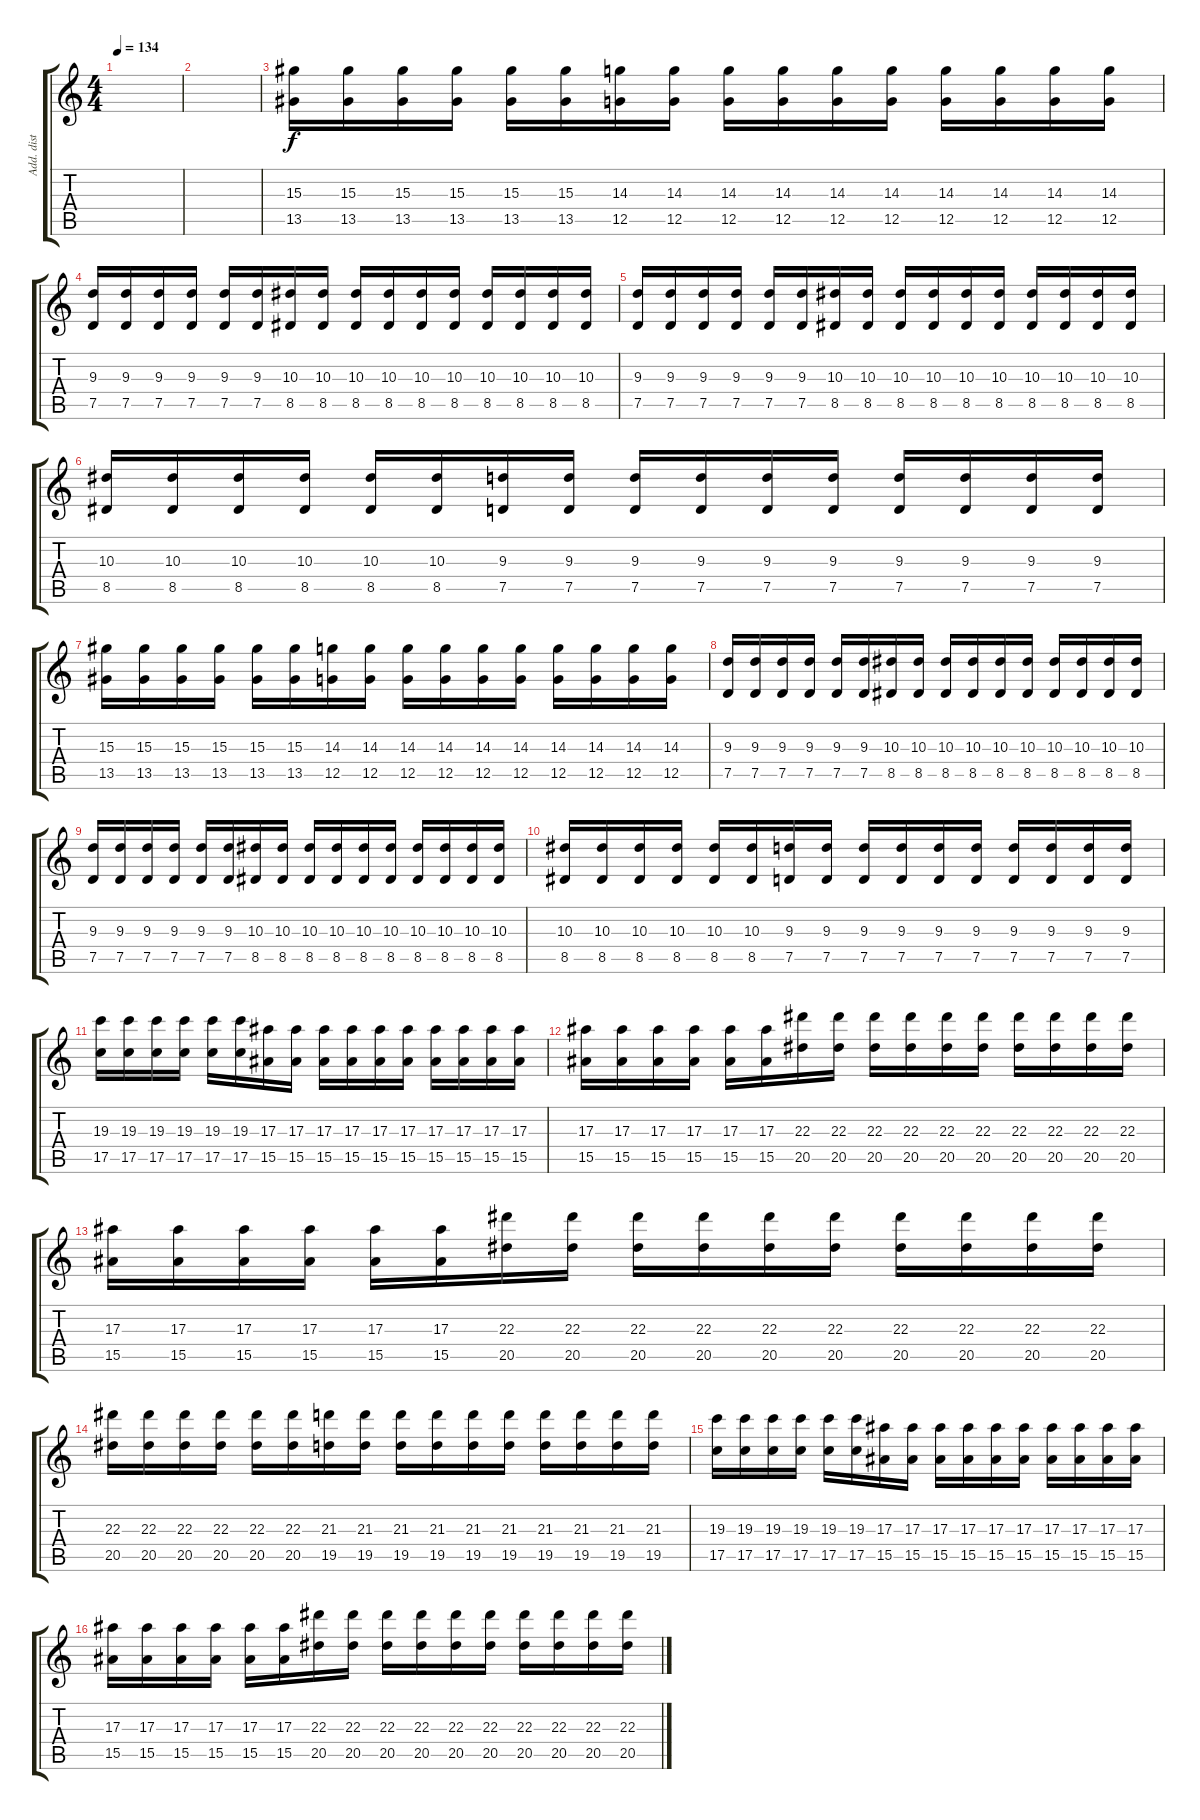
\track ("Add. dist guitar" "Add. dist ") {instrument overdrivenguitar}
\staff {score tabs}
\tuning (D4 A3 F3 C3 G2 C2) {hide}
\ts (4 4)
\tempo 134
\clef g2
\ks c
|
|
(15.3 13.5).16 (15.3 13.5).16 (15.3 13.5).16 (15.3 13.5).16 (15.3 13.5).16 (15.3 13.5).16 (14.3 12.5).16 (14.3 12.5).16 (14.3 12.5).16 (14.3 12.5).16 (14.3 12.5).16 (14.3 12.5).16 (14.3 12.5).16 (14.3 12.5).16 (14.3 12.5).16 (14.3 12.5).16 |
(9.3 7.5).16 (9.3 7.5).16 (9.3 7.5).16 (9.3 7.5).16 (9.3 7.5).16 (9.3 7.5).16 (10.3 8.5).16 (10.3 8.5).16 (10.3 8.5).16 (10.3 8.5).16 (10.3 8.5).16 (10.3 8.5).16 (10.3 8.5).16 (10.3 8.5).16 (10.3 8.5).16 (10.3 8.5).16 |
(9.3 7.5).16 (9.3 7.5).16 (9.3 7.5).16 (9.3 7.5).16 (9.3 7.5).16 (9.3 7.5).16 (10.3 8.5).16 (10.3 8.5).16 (10.3 8.5).16 (10.3 8.5).16 (10.3 8.5).16 (10.3 8.5).16 (10.3 8.5).16 (10.3 8.5).16 (10.3 8.5).16 (10.3 8.5).16 |
(10.3 8.5).16 (10.3 8.5).16 (10.3 8.5).16 (10.3 8.5).16 (10.3 8.5).16 (10.3 8.5).16 (9.3 7.5).16 (9.3 7.5).16 (9.3 7.5).16 (9.3 7.5).16 (9.3 7.5).16 (9.3 7.5).16 (9.3 7.5).16 (9.3 7.5).16 (9.3 7.5).16 (9.3 7.5).16 |
(15.3 13.5).16 (15.3 13.5).16 (15.3 13.5).16 (15.3 13.5).16 (15.3 13.5).16 (15.3 13.5).16 (14.3 12.5).16 (14.3 12.5).16 (14.3 12.5).16 (14.3 12.5).16 (14.3 12.5).16 (14.3 12.5).16 (14.3 12.5).16 (14.3 12.5).16 (14.3 12.5).16 (14.3 12.5).16 |
(9.3 7.5).16 (9.3 7.5).16 (9.3 7.5).16 (9.3 7.5).16 (9.3 7.5).16 (9.3 7.5).16 (10.3 8.5).16 (10.3 8.5).16 (10.3 8.5).16 (10.3 8.5).16 (10.3 8.5).16 (10.3 8.5).16 (10.3 8.5).16 (10.3 8.5).16 (10.3 8.5).16 (10.3 8.5).16 |
(9.3 7.5).16 (9.3 7.5).16 (9.3 7.5).16 (9.3 7.5).16 (9.3 7.5).16 (9.3 7.5).16 (10.3 8.5).16 (10.3 8.5).16 (10.3 8.5).16 (10.3 8.5).16 (10.3 8.5).16 (10.3 8.5).16 (10.3 8.5).16 (10.3 8.5).16 (10.3 8.5).16 (10.3 8.5).16 |
(10.3 8.5).16 (10.3 8.5).16 (10.3 8.5).16 (10.3 8.5).16 (10.3 8.5).16 (10.3 8.5).16 (9.3 7.5).16 (9.3 7.5).16 (9.3 7.5).16 (9.3 7.5).16 (9.3 7.5).16 (9.3 7.5).16 (9.3 7.5).16 (9.3 7.5).16 (9.3 7.5).16 (9.3 7.5).16 |
(19.3 17.5).16 (19.3 17.5).16 (19.3 17.5).16 (19.3 17.5).16 (19.3 17.5).16 (19.3 17.5).16 (17.3 15.5).16 (17.3 15.5).16 (17.3 15.5).16 (17.3 15.5).16 (17.3 15.5).16 (17.3 15.5).16 (17.3 15.5).16 (17.3 15.5).16 (17.3 15.5).16 (17.3 15.5).16 |
(17.3 15.5).16 (17.3 15.5).16 (17.3 15.5).16 (17.3 15.5).16 (17.3 15.5).16 (17.3 15.5).16 (22.3 20.5).16 (22.3 20.5).16 (22.3 20.5).16 (22.3 20.5).16 (22.3 20.5).16 (22.3 20.5).16 (22.3 20.5).16 (22.3 20.5).16 (22.3 20.5).16 (22.3 20.5).16 |
(17.3 15.5).16 (17.3 15.5).16 (17.3 15.5).16 (17.3 15.5).16 (17.3 15.5).16 (17.3 15.5).16 (22.3 20.5).16 (22.3 20.5).16 (22.3 20.5).16 (22.3 20.5).16 (22.3 20.5).16 (22.3 20.5).16 (22.3 20.5).16 (22.3 20.5).16 (22.3 20.5).16 (22.3 20.5).16 |
(22.3 20.5).16 (22.3 20.5).16 (22.3 20.5).16 (22.3 20.5).16 (22.3 20.5).16 (22.3 20.5).16 (21.3 19.5).16 (21.3 19.5).16 (21.3 19.5).16 (21.3 19.5).16 (21.3 19.5).16 (21.3 19.5).16 (21.3 19.5).16 (21.3 19.5).16 (21.3 19.5).16 (21.3 19.5).16 |
(19.3 17.5).16 (19.3 17.5).16 (19.3 17.5).16 (19.3 17.5).16 (19.3 17.5).16 (19.3 17.5).16 (17.3 15.5).16 (17.3 15.5).16 (17.3 15.5).16 (17.3 15.5).16 (17.3 15.5).16 (17.3 15.5).16 (17.3 15.5).16 (17.3 15.5).16 (17.3 15.5).16 (17.3 15.5).16 |
(17.3 15.5).16 (17.3 15.5).16 (17.3 15.5).16 (17.3 15.5).16 (17.3 15.5).16 (17.3 15.5).16 (22.3 20.5).16 (22.3 20.5).16 (22.3 20.5).16 (22.3 20.5).16 (22.3 20.5).16 (22.3 20.5).16 (22.3 20.5).16 (22.3 20.5).16 (22.3 20.5).16 (22.3 20.5).16
